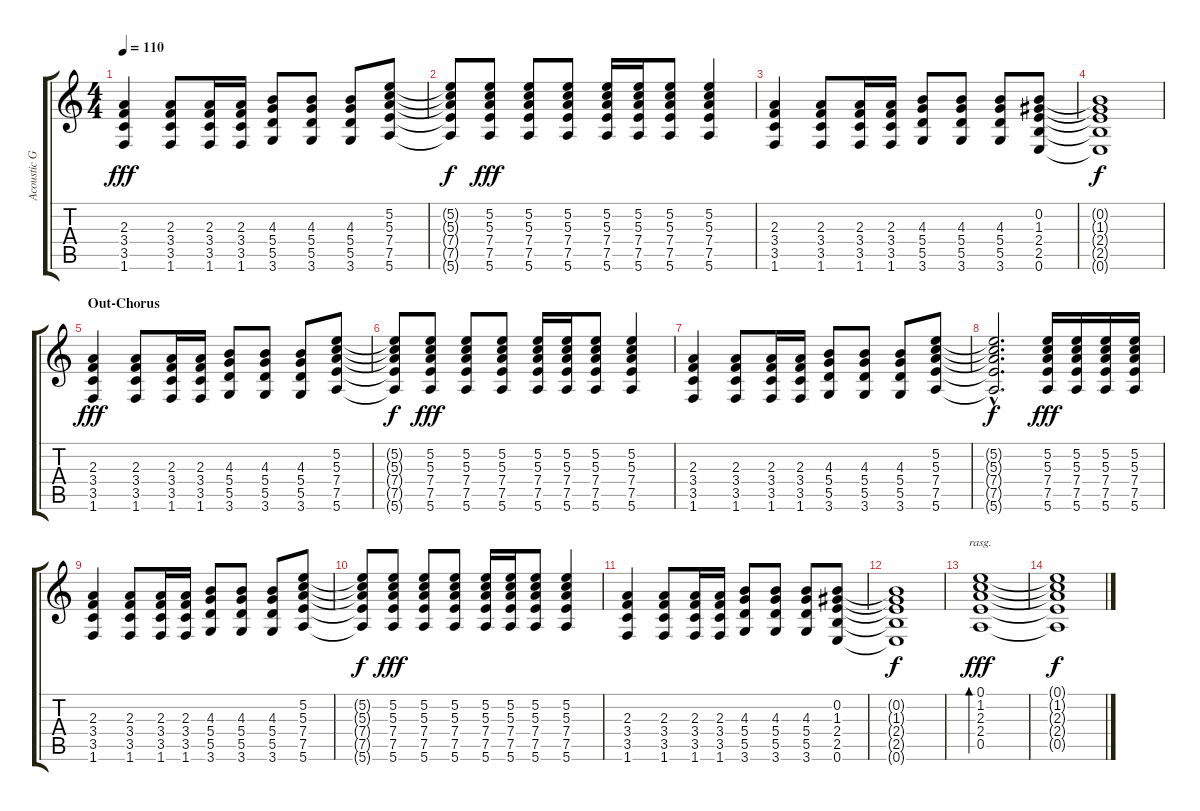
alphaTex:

\track ("Acoustic Guitar" "Acoustic G") {instrument acousticguitarsteel}
\staff {score tabs}
\tuning (E4 B3 G3 D3 A2 E2) {hide}
\ts (4 4)
\tempo 110
\clef g2
\ks c
(2.3 3.4 3.5 1.6).4{dy fff} (2.3 3.4 3.5 1.6).8 (2.3 3.4 3.5 1.6).16 (2.3 3.4 3.5 1.6).16 (4.3 5.4 5.5 3.6).8 (4.3 5.4 5.5 3.6).8 (4.3 5.4 5.5 3.6).8 (5.2 5.3 7.4 7.5 5.6).8 |
(5.2{t} 5.3{t} 7.4{t} 7.5{t} 5.6{t}).8{dy f} (5.2 5.3 7.4 7.5 5.6).8{dy fff} (5.2 5.3 7.4 7.5 5.6).8 (5.2 5.3 7.4 7.5 5.6).8 (5.2 5.3 7.4 7.5 5.6).16 (5.2 5.3 7.4 7.5 5.6).16 (5.2 5.3 7.4 7.5 5.6).8 (5.2 5.3 7.4 7.5 5.6).4 |
(2.3 3.4 3.5 1.6).4 (2.3 3.4 3.5 1.6).8 (2.3 3.4 3.5 1.6).16 (2.3 3.4 3.5 1.6).16 (4.3 5.4 5.5 3.6).8 (4.3 5.4 5.5 3.6).8 (4.3 5.4 5.5 3.6).8 (0.2 1.3 2.4 2.5 0.6).8 |
(0.2{t} 1.3{t} 2.4{t} 2.5{t} 0.6{t}).1{dy f} |
\section ("" "Out-Chorus")
(2.3 3.4 3.5 1.6).4{dy fff} (2.3 3.4 3.5 1.6).8 (2.3 3.4 3.5 1.6).16 (2.3 3.4 3.5 1.6).16 (4.3 5.4 5.5 3.6).8 (4.3 5.4 5.5 3.6).8 (4.3 5.4 5.5 3.6).8 (5.2 5.3 7.4 7.5 5.6).8 |
(5.2{t} 5.3{t} 7.4{t} 7.5{t} 5.6{t}).8{dy f} (5.2 5.3 7.4 7.5 5.6).8{dy fff} (5.2 5.3 7.4 7.5 5.6).8 (5.2 5.3 7.4 7.5 5.6).8 (5.2 5.3 7.4 7.5 5.6).16 (5.2 5.3 7.4 7.5 5.6).16 (5.2 5.3 7.4 7.5 5.6).8 (5.2 5.3 7.4 7.5 5.6).4 |
(2.3 3.4 3.5 1.6).4 (2.3 3.4 3.5 1.6).8 (2.3 3.4 3.5 1.6).16 (2.3 3.4 3.5 1.6).16 (4.3 5.4 5.5 3.6).8 (4.3 5.4 5.5 3.6).8 (4.3 5.4 5.5 3.6).8 (5.2 5.3 7.4 7.5 5.6).8 |
(5.2{hac t} 5.3{hac t} 7.4{hac t} 7.5{hac t} 5.6{hac t}).2{d dy f} (5.2 5.3 7.4 7.5 5.6).16{dy fff} (5.2 5.3 7.4 7.5 5.6).16 (5.2 5.3 7.4 7.5 5.6).16 (5.2 5.3 7.4 7.5 5.6).16 |
(2.3 3.4 3.5 1.6).4 (2.3 3.4 3.5 1.6).8 (2.3 3.4 3.5 1.6).16 (2.3 3.4 3.5 1.6).16 (4.3 5.4 5.5 3.6).8 (4.3 5.4 5.5 3.6).8 (4.3 5.4 5.5 3.6).8 (5.2 5.3 7.4 7.5 5.6).8 |
(5.2{t} 5.3{t} 7.4{t} 7.5{t} 5.6{t}).8{dy f} (5.2 5.3 7.4 7.5 5.6).8{dy fff} (5.2 5.3 7.4 7.5 5.6).8 (5.2 5.3 7.4 7.5 5.6).8 (5.2 5.3 7.4 7.5 5.6).16 (5.2 5.3 7.4 7.5 5.6).16 (5.2 5.3 7.4 7.5 5.6).8 (5.2 5.3 7.4 7.5 5.6).4 |
(2.3 3.4 3.5 1.6).4 (2.3 3.4 3.5 1.6).8 (2.3 3.4 3.5 1.6).16 (2.3 3.4 3.5 1.6).16 (4.3 5.4 5.5 3.6).8 (4.3 5.4 5.5 3.6).8 (4.3 5.4 5.5 3.6).8 (0.2 1.3 2.4 2.5 0.6).8 |
(0.2{t} 1.3{t} 2.4{t} 2.5{t} 0.6{t}).1{dy f} |
(0.1 1.2 2.3 2.4 0.5).1{bd 120 rasg ii dy fff} |
(0.1{t} 1.2{t} 2.3{t} 2.4{t} 0.5{t}).1{dy f}
